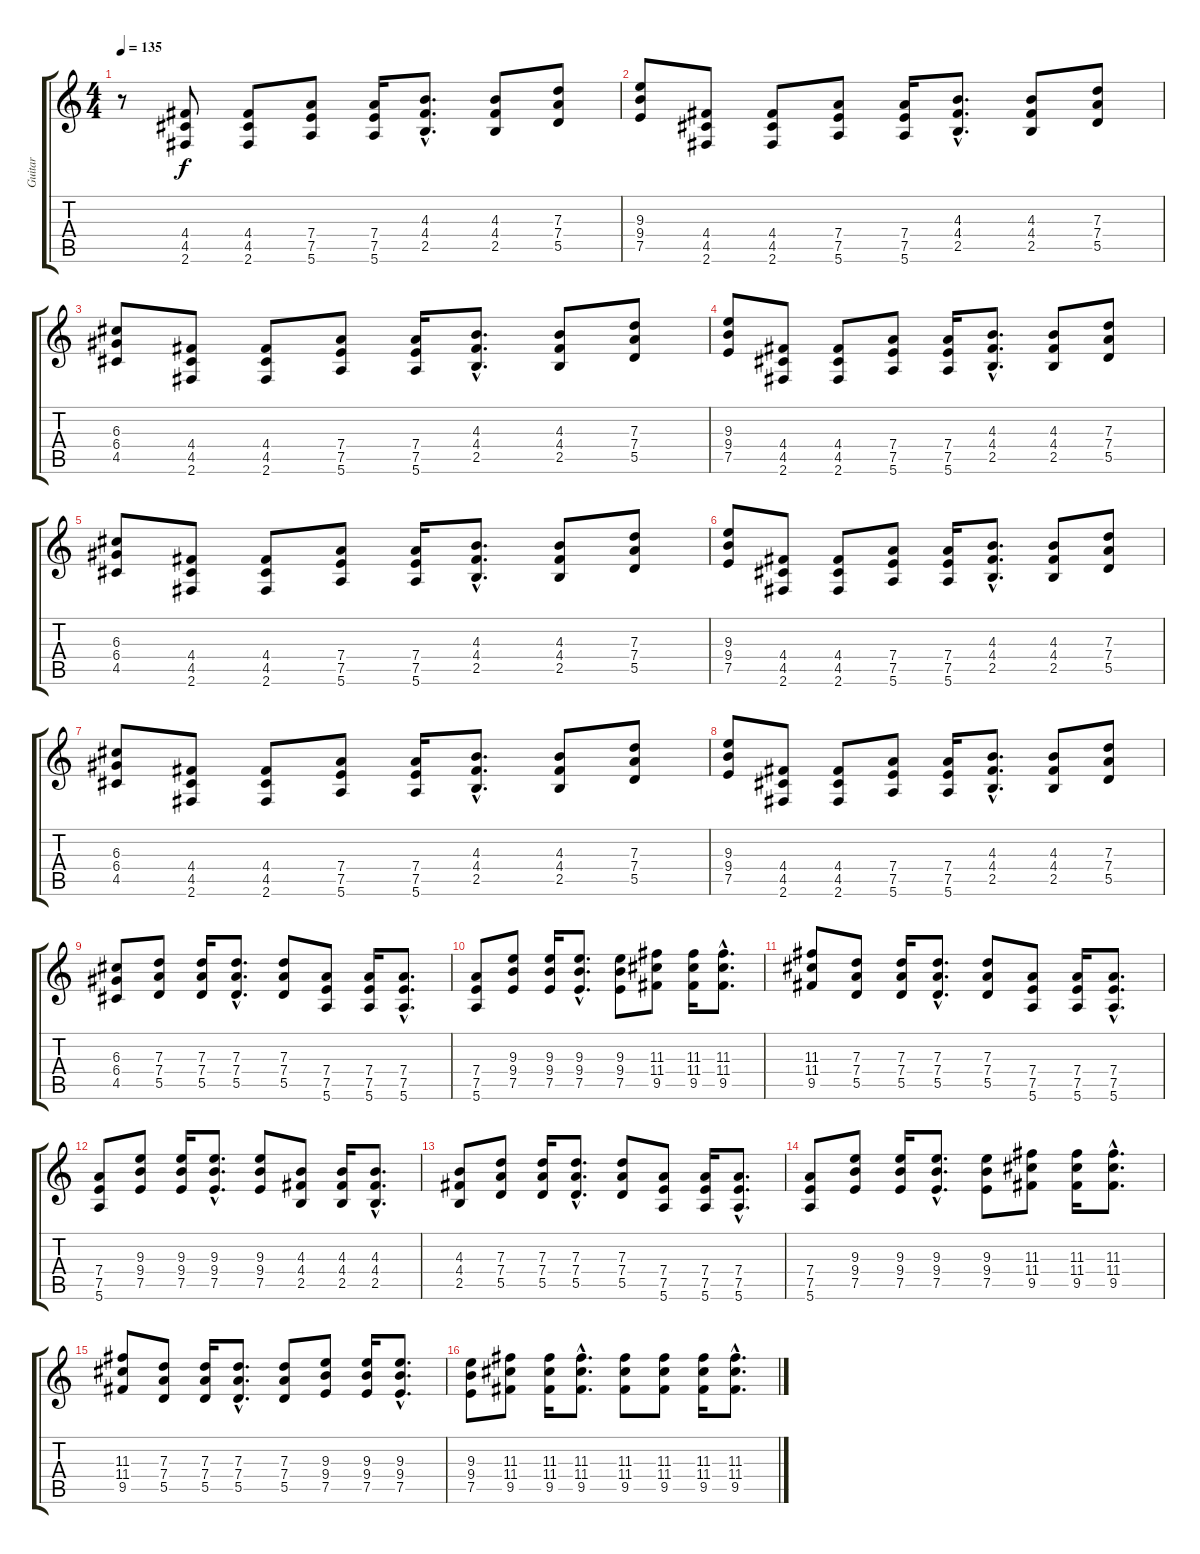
\track ("Guitar" "Guitar") {instrument distortionguitar}
\staff {score tabs}
\tuning (E4 B3 G3 D3 A2 E2) {hide}
\ts (4 4)
\tempo 135
\clef g2
\ks c
r.8{dy f instrument distortionguitar} (4.4 4.5 2.6).8 (4.4 4.5 2.6).8 (7.4 7.5 5.6).8 (7.4 7.5 5.6).16 (4.3{hac} 4.4{hac} 2.5{hac}).8{d} (4.3 4.4 2.5).8 (7.3 7.4 5.5).8 |
(9.3 9.4 7.5).8 (4.4 4.5 2.6).8 (4.4 4.5 2.6).8 (7.4 7.5 5.6).8 (7.4 7.5 5.6).16 (4.3{hac} 4.4{hac} 2.5{hac}).8{d} (4.3 4.4 2.5).8 (7.3 7.4 5.5).8 |
(6.3 6.4 4.5).8 (4.4 4.5 2.6).8 (4.4 4.5 2.6).8 (7.4 7.5 5.6).8 (7.4 7.5 5.6).16 (4.3{hac} 4.4{hac} 2.5{hac}).8{d} (4.3 4.4 2.5).8 (7.3 7.4 5.5).8 |
(9.3 9.4 7.5).8 (4.4 4.5 2.6).8 (4.4 4.5 2.6).8 (7.4 7.5 5.6).8 (7.4 7.5 5.6).16 (4.3{hac} 4.4{hac} 2.5{hac}).8{d} (4.3 4.4 2.5).8 (7.3 7.4 5.5).8 |
(6.3 6.4 4.5).8 (4.4 4.5 2.6).8 (4.4 4.5 2.6).8 (7.4 7.5 5.6).8 (7.4 7.5 5.6).16 (4.3{hac} 4.4{hac} 2.5{hac}).8{d} (4.3 4.4 2.5).8 (7.3 7.4 5.5).8 |
(9.3 9.4 7.5).8 (4.4 4.5 2.6).8 (4.4 4.5 2.6).8 (7.4 7.5 5.6).8 (7.4 7.5 5.6).16 (4.3{hac} 4.4{hac} 2.5{hac}).8{d} (4.3 4.4 2.5).8 (7.3 7.4 5.5).8 |
(6.3 6.4 4.5).8 (4.4 4.5 2.6).8 (4.4 4.5 2.6).8 (7.4 7.5 5.6).8 (7.4 7.5 5.6).16 (4.3{hac} 4.4{hac} 2.5{hac}).8{d} (4.3 4.4 2.5).8 (7.3 7.4 5.5).8 |
(9.3 9.4 7.5).8 (4.4 4.5 2.6).8 (4.4 4.5 2.6).8 (7.4 7.5 5.6).8 (7.4 7.5 5.6).16 (4.3{hac} 4.4{hac} 2.5{hac}).8{d} (4.3 4.4 2.5).8 (7.3 7.4 5.5).8 |
(6.3 6.4 4.5).8 (7.3 7.4 5.5).8 (7.3 7.4 5.5).16 (7.3{hac} 7.4{hac} 5.5{hac}).8{d} (7.3 7.4 5.5).8 (7.4 7.5 5.6).8 (7.4 7.5 5.6).16 (7.4{hac} 7.5{hac} 5.6{hac}).8{d} |
(7.4 7.5 5.6).8 (9.3 9.4 7.5).8 (9.3 9.4 7.5).16 (9.3{hac} 9.4{hac} 7.5{hac}).8{d} (9.3 9.4 7.5).8 (11.3 11.4 9.5).8 (11.3 11.4 9.5).16 (11.3{hac} 11.4{hac} 9.5{hac}).8{d} |
(11.3 11.4 9.5).8 (7.3 7.4 5.5).8 (7.3 7.4 5.5).16 (7.3{hac} 7.4{hac} 5.5{hac}).8{d} (7.3 7.4 5.5).8 (7.4 7.5 5.6).8 (7.4 7.5 5.6).16 (7.4{hac} 7.5{hac} 5.6{hac}).8{d} |
(7.4 7.5 5.6).8 (9.3 9.4 7.5).8 (9.3 9.4 7.5).16 (9.3{hac} 9.4{hac} 7.5{hac}).8{d} (9.3 9.4 7.5).8 (4.3 4.4 2.5).8 (4.3 4.4 2.5).16 (4.3{hac} 4.4{hac} 2.5{hac}).8{d} |
(4.3 4.4 2.5).8 (7.3 7.4 5.5).8 (7.3 7.4 5.5).16 (7.3{hac} 7.4{hac} 5.5{hac}).8{d} (7.3 7.4 5.5).8 (7.4 7.5 5.6).8 (7.4 7.5 5.6).16 (7.4{hac} 7.5{hac} 5.6{hac}).8{d} |
(7.4 7.5 5.6).8 (9.3 9.4 7.5).8 (9.3 9.4 7.5).16 (9.3{hac} 9.4{hac} 7.5{hac}).8{d} (9.3 9.4 7.5).8 (11.3 11.4 9.5).8 (11.3 11.4 9.5).16 (11.3{hac} 11.4{hac} 9.5{hac}).8{d} |
(11.3 11.4 9.5).8 (7.3 7.4 5.5).8 (7.3 7.4 5.5).16 (7.3{hac} 7.4{hac} 5.5{hac}).8{d} (7.3 7.4 5.5).8 (9.3 9.4 7.5).8 (9.3 9.4 7.5).16 (9.3{hac} 9.4{hac} 7.5{hac}).8{d} |
(9.3 9.4 7.5).8 (11.3 11.4 9.5).8 (11.3 11.4 9.5).16 (11.3{hac} 11.4{hac} 9.5{hac}).8{d} (11.3 11.4 9.5).8 (11.3 11.4 9.5).8 (11.3 11.4 9.5).16 (11.3{hac} 11.4{hac} 9.5{hac}).8{d}
